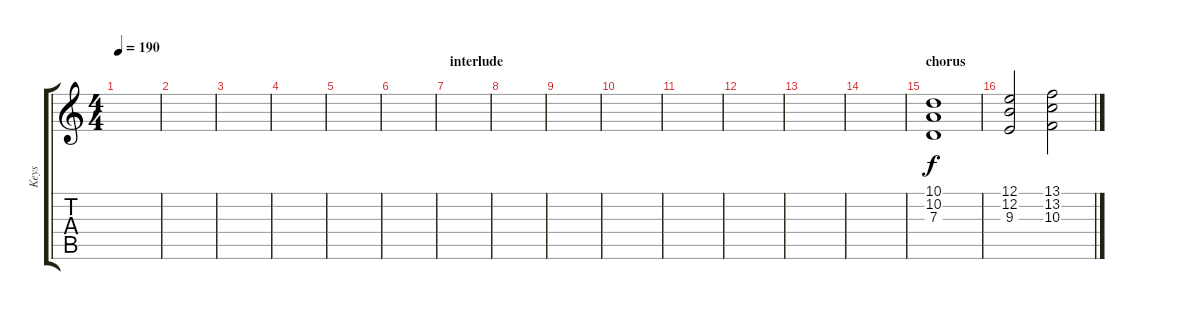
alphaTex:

\track ("Keys" "Keys") {instrument glockenspiel}
\staff {score tabs}
\tuning (E4 B3 G3 D3 A2 E2) {hide}
\ts (4 4)
\tempo 190
\clef g2
\ks c
|
|
|
|
|
|
\section ("" "interlude")
|
|
|
|
|
|
|
|
\section ("" "chorus")
(10.1 10.2 7.3).1{instrument synthstrings1} |
(12.1 12.2 9.3).2 (13.1 13.2 10.3).2
